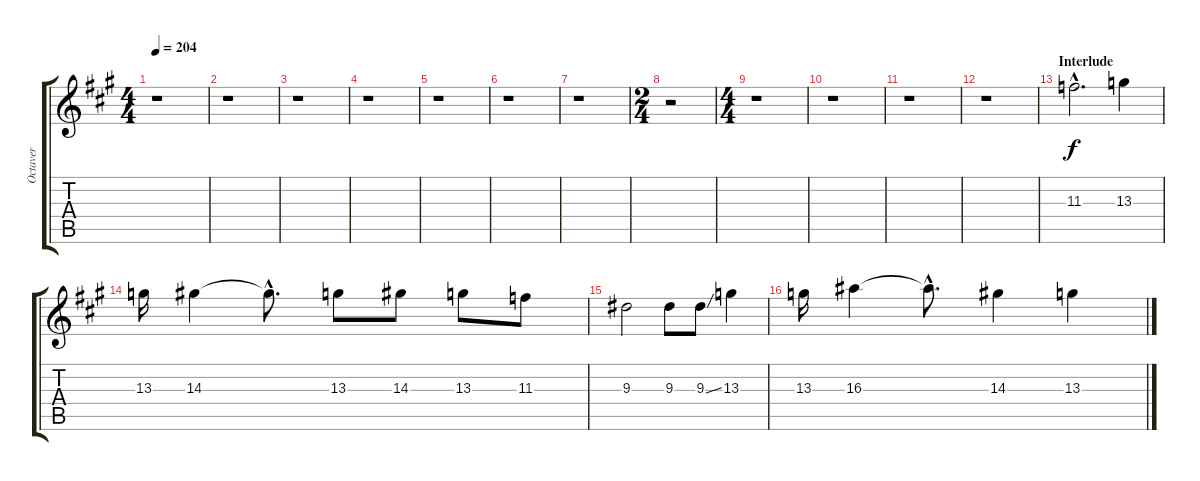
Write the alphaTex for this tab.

\track ("Octaver" "Octaver") {instrument distortionguitar}
\staff {score tabs}
\tuning (Eb4 Bb3 Gb3 Db3 Ab2 Eb2) {hide}
\ts (4 4)
\tempo 204
\clef g2
\ks a
r.1{dy f} |
r.1 |
r.1 |
r.1 |
r.1 |
r.1 |
r.1 |
\ts (2 4)
r.2 |
\ts (4 4)
r.1 |
r.1 |
r.1 |
r.1 |
\section ("" "Interlude")
11.3{hac}.2{d} 13.3.4 |
13.3.16 14.3.4 14.3{hac t}.8{d} 13.3.8 14.3.8 13.3.8 11.3.8 |
9.3.2 9.3.8 9.3{ss}.8 13.3.4 |
13.3.16 16.3.4 16.3{hac t}.8{d} 14.3.4 13.3.4
